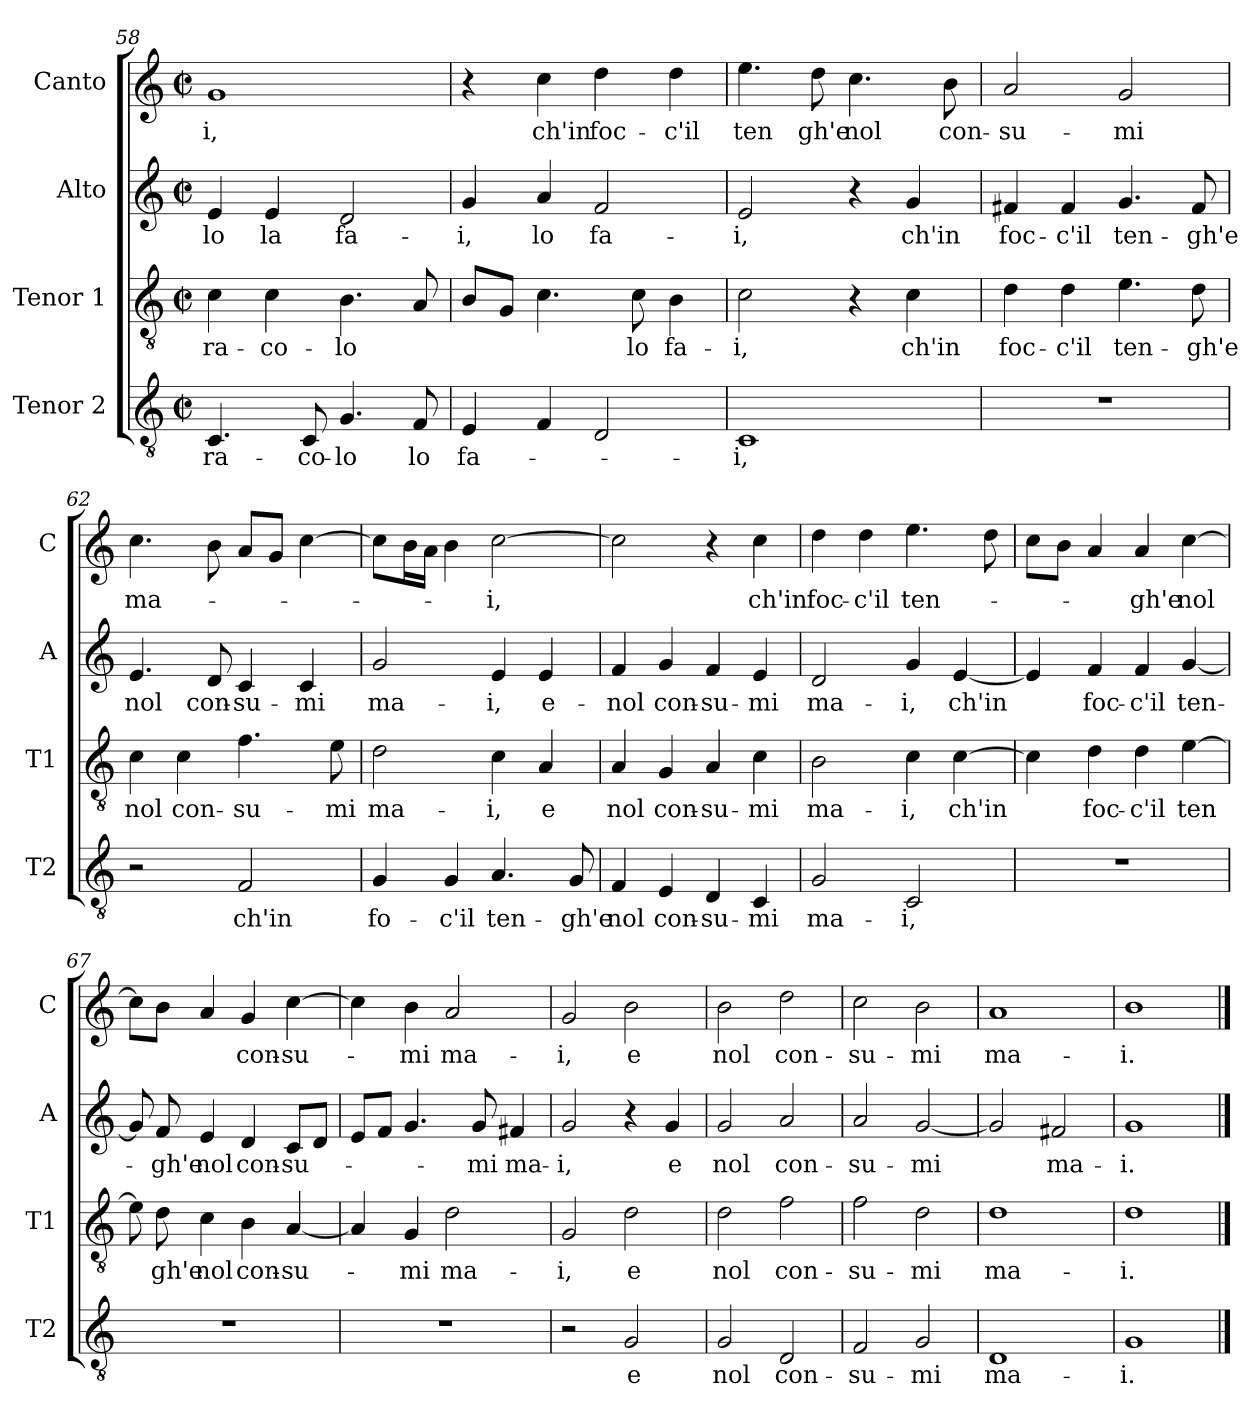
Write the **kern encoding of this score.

**kern	**text	**kern	**text	**kern	**text	**kern	**text
*part4	*part4	*part3	*part3	*part2	*part2	*part1	*part1
*staff4	*staff4	*staff3	*staff3	*staff2	*staff2	*staff1	*staff1
*I"Tenor 2	*	*I"Tenor 1	*	*I"Alto	*	*I"Canto	*
*I'T2	*	*I'T1	*	*I'A	*	*I'C	*
*clefGv2	*	*clefGv2	*	*clefG2	*	*clefG2	*
*k[]	*	*k[]	*	*k[]	*	*k[]	*
*C:	*	*C:	*	*C:	*	*C:	*
*M2/2	*	*M2/2	*	*M2/2	*	*M2/2	*
*met(c|)	*	*met(c|)	*	*met(c|)	*	*met(c|)	*
=58	=58	=58	=58	=58	=58	=58	=58
!	!LO:LY:b	!	!LO:LY:b	!	!LO:LY:b	!	!LO:LY:b
4.C/	-ra-	4c\	-ra-	4e/	-lo	1g	-i,
!	!	!	!LO:LY:b	!	!LO:LY:b	!	!
.	.	4c\	-co-	4e/	la	.	.
!	!LO:LY:b	!	!	!	!	!	!
8C/	-co-	.	.	.	.	.	.
!	!LO:LY:b	!	!LO:LY:b	!	!LO:LY:b	!	!
4.G/	-lo	4.B\	-lo	2d/	fa-	.	.
!	!LO:LY:b	!	!	!	!	!	!
8F/	lo	8A/	.	.	.	.	.
!!LO:PB:g=z
=59	=59	=59	=59	=59	=59	=59	=59
!	!LO:LY:b	!	!	!	!LO:LY:b	!	!
4E/	fa-	8B/L	.	4g/	-i,	4r	.
.	.	8G/J	.	.	.	.	.
!	!	!	!	!	!LO:LY:b	!	!LO:LY:b
4F/	.	4.c\	.	4a/	lo	4cc\	ch'in
!	!	!	!	!	!LO:LY:b	!	!LO:LY:b
2D/	.	.	.	2f/	fa-	4dd\	foc-
!	!	!	!LO:LY:b	!	!	!	!
.	.	8c\	lo	.	.	.	.
!	!	!	!LO:LY:b	!	!	!	!LO:LY:b
.	.	4B\	fa-	.	.	4dd\	-c'il
=60	=60	=60	=60	=60	=60	=60	=60
!	!LO:LY:b	!	!LO:LY:b	!	!LO:LY:b	!	!LO:LY:b
1C	-i,	2c\	-i,	2e/	-i,	4.ee\	ten
!	!	!	!	!	!	!	!LO:LY:b
.	.	.	.	.	.	8dd\	gh'e
!	!	!	!	!	!	!	!LO:LY:b
.	.	4r	.	4r	.	4.cc\	nol
!	!	!	!LO:LY:b	!	!LO:LY:b	!	!
.	.	4c\	ch'in	4g/	ch'in	.	.
!	!	!	!	!	!	!	!LO:LY:b
.	.	.	.	.	.	8b\	con-
=61	=61	=61	=61	=61	=61	=61	=61
!	!	!	!LO:LY:b	!	!LO:LY:b	!	!LO:LY:b
1r	.	4d\	foc-	4f#X/	foc-	2a/	-su-
!	!	!	!LO:LY:b	!	!LO:LY:b	!	!
.	.	4d\	-c'il	4f#/	-c'il	.	.
!	!	!	!LO:LY:b	!	!LO:LY:b	!	!LO:LY:b
.	.	4.e\	ten-	4.g/	ten-	2g/	-mi
!	!	!	!LO:LY:b	!	!LO:LY:b	!	!
.	.	8d\	-gh'e	8f#/	-gh'e	.	.
=62	=62	=62	=62	=62	=62	=62	=62
!	!	!	!LO:LY:b	!	!LO:LY:b	!	!LO:LY:b
2r	.	4c\	nol	4.e/	nol	4.cc\	ma-
!	!	!	!LO:LY:b	!	!	!	!
.	.	4c\	con-	.	.	.	.
!	!	!	!	!	!LO:LY:b	!	!
.	.	.	.	8d/	con-	8b\	.
!	!LO:LY:b	!	!LO:LY:b	!	!LO:LY:b	!	!
2F/	ch'in	4.f\	-su-	4c/	-su-	8a/L	.
.	.	.	.	.	.	8g/J	.
!	!	!	!	!	!LO:LY:b	!	!
.	.	.	.	4c/	-mi	[4cc\	.
!	!	!	!LO:LY:b	!	!	!	!
.	.	8e\	-mi	.	.	.	.
=63	=63	=63	=63	=63	=63	=63	=63
!	!LO:LY:b	!	!LO:LY:b	!	!LO:LY:b	!	!
4G/	fo-	2d\	ma-	2g/	ma-	8cc\L]	.
.	.	.	.	.	.	16b\L	.
.	.	.	.	.	.	16a\JJ	.
!	!LO:LY:b	!	!	!	!	!	!
4G/	-c'il	.	.	.	.	4b\	.
!	!LO:LY:b	!	!LO:LY:b	!	!LO:LY:b	!	!LO:LY:b
4.A/	ten-	4c\	-i,	4e/	-i,	[2cc\	-i,
!	!	!	!LO:LY:b	!	!LO:LY:b	!	!
.	.	4A/	e	4e/	e-	.	.
!	!LO:LY:b	!	!	!	!	!	!
8G/	-gh'e	.	.	.	.	.	.
!!LO:LB:g=z
=64	=64	=64	=64	=64	=64	=64	=64
!	!LO:LY:b	!	!LO:LY:b	!	!LO:LY:b	!	!
4F/	nol	4A/	nol	4f/	-nol	2cc\]	.
!	!LO:LY:b	!	!LO:LY:b	!	!LO:LY:b	!	!
4E/	con-	4G/	con-	4g/	con-	.	.
!	!LO:LY:b	!	!LO:LY:b	!	!LO:LY:b	!	!
4D/	-su-	4A/	-su-	4f/	-su-	4r	.
!	!LO:LY:b	!	!LO:LY:b	!	!LO:LY:b	!	!LO:LY:b
4C/	-mi	4c\	-mi	4e/	-mi	4cc\	ch'in
=65	=65	=65	=65	=65	=65	=65	=65
!	!LO:LY:b	!	!LO:LY:b	!	!LO:LY:b	!	!LO:LY:b
2G/	ma-	2B\	ma-	2d/	ma-	4dd\	foc-
!	!	!	!	!	!	!	!LO:LY:b
.	.	.	.	.	.	4dd\	-c'il
!	!LO:LY:b	!	!LO:LY:b	!	!LO:LY:b	!	!LO:LY:b
2C/	-i,	4c\	-i,	4g/	-i,	4.ee\	ten-
!	!	!	!LO:LY:b	!	!LO:LY:b	!	!
.	.	[4c\	ch'in	[4e/	ch'in	.	.
.	.	.	.	.	.	8dd\	.
=66	=66	=66	=66	=66	=66	=66	=66
1r	.	4c\]	.	4e/]	.	8cc\L	.
.	.	.	.	.	.	8b\J	.
!	!	!	!LO:LY:b	!	!LO:LY:b	!	!
.	.	4d\	foc-	4f/	foc-	4a/	.
!	!	!	!LO:LY:b	!	!LO:LY:b	!	!LO:LY:b
.	.	4d\	-c'il	4f/	-c'il	4a/	-gh'e
!	!	!	!LO:LY:b	!	!LO:LY:b	!	!LO:LY:b
.	.	[4e\	ten	[4g/	ten-	[4cc\	nol
=67	=67	=67	=67	=67	=67	=67	=67
1r	.	8e\]	.	8g/]	.	8cc\L]	.
!	!	!	!LO:LY:b	!	!LO:LY:b	!	!
.	.	8d\	gh'e	8f/	-gh'e	8b\J	.
!	!	!	!LO:LY:b	!	!LO:LY:b	!	!
.	.	4c\	nol	4e/	nol	4a/	.
!	!	!	!LO:LY:b	!	!LO:LY:b	!	!LO:LY:b
.	.	4B\	con-	4d/	con-	4g/	con-
!	!	!	!LO:LY:b	!	!LO:LY:b	!	!LO:LY:b
.	.	[4A/	-su-	8c/L	-su-	[4cc\	-su-
.	.	.	.	8d/J	.	.	.
=68	=68	=68	=68	=68	=68	=68	=68
1r	.	4A/]	.	8e/L	.	4cc\]	.
.	.	.	.	8f/J	.	.	.
!	!	!	!LO:LY:b	!	!	!	!LO:LY:b
.	.	4G/	-mi	4.g/	.	4b\	-mi
!	!	!	!LO:LY:b	!	!	!	!LO:LY:b
.	.	2d\	ma-	.	.	2a/	ma-
!	!	!	!	!	!LO:LY:b	!	!
.	.	.	.	8g/	-mi	.	.
!	!	!	!	!	!LO:LY:b	!	!
.	.	.	.	4f#X/	ma-	.	.
!!LO:LB:g=z
=69	=69	=69	=69	=69	=69	=69	=69
!	!	!	!LO:LY:b	!	!LO:LY:b	!	!LO:LY:b
2r	.	2G/	-i,	2g/	-i,	2g/	-i,
!	!LO:LY:b	!	!LO:LY:b	!	!	!	!LO:LY:b
2G/	e	2d\	e	4r	.	2b\	e
!	!	!	!	!	!LO:LY:b	!	!
.	.	.	.	4g/	e	.	.
=70	=70	=70	=70	=70	=70	=70	=70
!	!LO:LY:b	!	!LO:LY:b	!	!LO:LY:b	!	!LO:LY:b
2G/	nol	2d\	nol	2g/	nol	2b\	nol
!	!LO:LY:b	!	!LO:LY:b	!	!LO:LY:b	!	!LO:LY:b
2D/	con-	2f\	con-	2a/	con-	2dd\	con-
=71	=71	=71	=71	=71	=71	=71	=71
!	!LO:LY:b	!	!LO:LY:b	!	!LO:LY:b	!	!LO:LY:b
2F/	-su-	2f\	-su-	2a/	-su-	2cc\	-su-
!	!LO:LY:b	!	!LO:LY:b	!	!LO:LY:b	!	!LO:LY:b
2G/	-mi	2d\	-mi	[2g/	-mi	2b\	-mi
=72	=72	=72	=72	=72	=72	=72	=72
!	!LO:LY:b	!	!LO:LY:b	!	!	!	!LO:LY:b
1D	ma-	1d	ma-	2g/]	.	1a	ma-
!	!	!	!	!	!LO:LY:b	!	!
.	.	.	.	2f#X/	ma-	.	.
=73	=73	=73	=73	=73	=73	=73	=73
!	!LO:LY:b	!	!LO:LY:b	!	!LO:LY:b	!	!LO:LY:b
1G	-i.	1d	-i.	1g	-i.	1b	-i.
==	==	==	==	==	==	==	==
*-	*-	*-	*-	*-	*-	*-	*-
